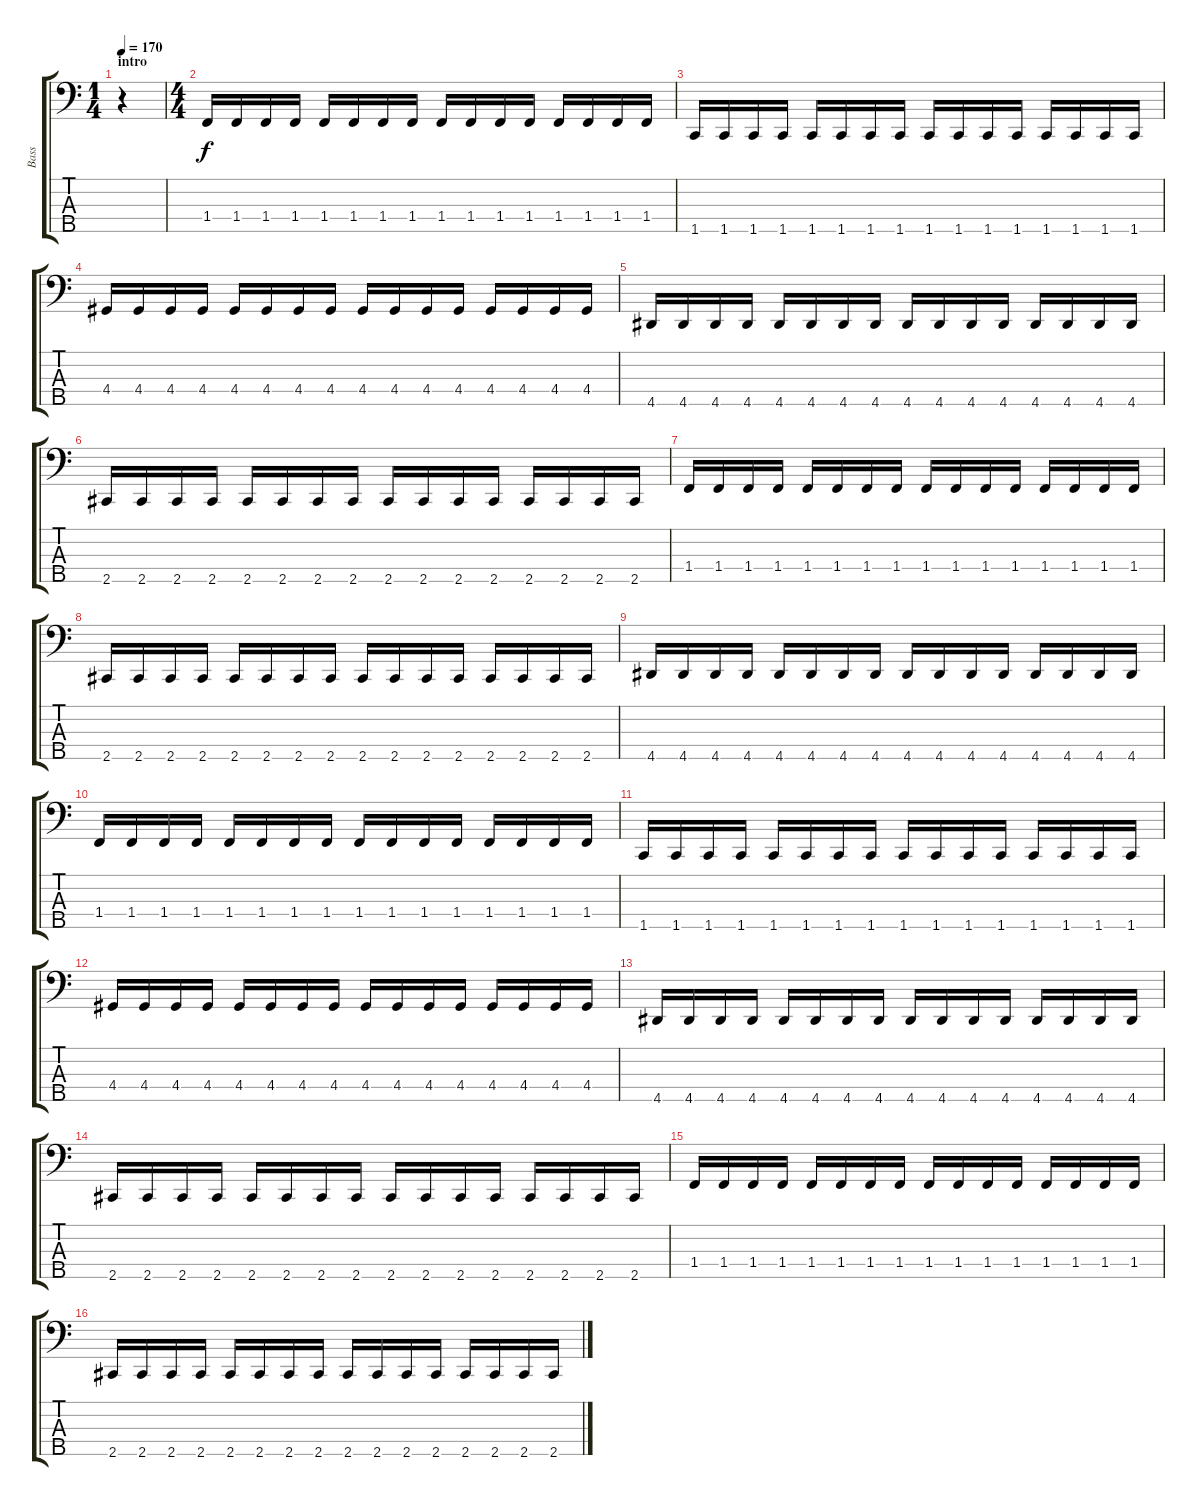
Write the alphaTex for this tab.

\track ("Bass" "Bass") {instrument electricbassfinger}
\staff {score tabs}
\tuning (G2 D2 A1 E1 B0) {hide}
\ts (1 4)
\section ("" "intro")
\tempo 170
\clef f4
\ks c
r.4{dy f instrument electricbassfinger} |
\ts (4 4)
1.4.16 1.4.16 1.4.16 1.4.16 1.4.16 1.4.16 1.4.16 1.4.16 1.4.16 1.4.16 1.4.16 1.4.16 1.4.16 1.4.16 1.4.16 1.4.16 |
1.5.16 1.5.16 1.5.16 1.5.16 1.5.16 1.5.16 1.5.16 1.5.16 1.5.16 1.5.16 1.5.16 1.5.16 1.5.16 1.5.16 1.5.16 1.5.16 |
4.4.16 4.4.16 4.4.16 4.4.16 4.4.16 4.4.16 4.4.16 4.4.16 4.4.16 4.4.16 4.4.16 4.4.16 4.4.16 4.4.16 4.4.16 4.4.16 |
4.5.16 4.5.16 4.5.16 4.5.16 4.5.16 4.5.16 4.5.16 4.5.16 4.5.16 4.5.16 4.5.16 4.5.16 4.5.16 4.5.16 4.5.16 4.5.16 |
2.5.16 2.5.16 2.5.16 2.5.16 2.5.16 2.5.16 2.5.16 2.5.16 2.5.16 2.5.16 2.5.16 2.5.16 2.5.16 2.5.16 2.5.16 2.5.16 |
1.4.16 1.4.16 1.4.16 1.4.16 1.4.16 1.4.16 1.4.16 1.4.16 1.4.16 1.4.16 1.4.16 1.4.16 1.4.16 1.4.16 1.4.16 1.4.16 |
2.5.16 2.5.16 2.5.16 2.5.16 2.5.16 2.5.16 2.5.16 2.5.16 2.5.16 2.5.16 2.5.16 2.5.16 2.5.16 2.5.16 2.5.16 2.5.16 |
4.5.16 4.5.16 4.5.16 4.5.16 4.5.16 4.5.16 4.5.16 4.5.16 4.5.16 4.5.16 4.5.16 4.5.16 4.5.16 4.5.16 4.5.16 4.5.16 |
1.4.16 1.4.16 1.4.16 1.4.16 1.4.16 1.4.16 1.4.16 1.4.16 1.4.16 1.4.16 1.4.16 1.4.16 1.4.16 1.4.16 1.4.16 1.4.16 |
1.5.16 1.5.16 1.5.16 1.5.16 1.5.16 1.5.16 1.5.16 1.5.16 1.5.16 1.5.16 1.5.16 1.5.16 1.5.16 1.5.16 1.5.16 1.5.16 |
4.4.16 4.4.16 4.4.16 4.4.16 4.4.16 4.4.16 4.4.16 4.4.16 4.4.16 4.4.16 4.4.16 4.4.16 4.4.16 4.4.16 4.4.16 4.4.16 |
4.5.16 4.5.16 4.5.16 4.5.16 4.5.16 4.5.16 4.5.16 4.5.16 4.5.16 4.5.16 4.5.16 4.5.16 4.5.16 4.5.16 4.5.16 4.5.16 |
2.5.16 2.5.16 2.5.16 2.5.16 2.5.16 2.5.16 2.5.16 2.5.16 2.5.16 2.5.16 2.5.16 2.5.16 2.5.16 2.5.16 2.5.16 2.5.16 |
1.4.16 1.4.16 1.4.16 1.4.16 1.4.16 1.4.16 1.4.16 1.4.16 1.4.16 1.4.16 1.4.16 1.4.16 1.4.16 1.4.16 1.4.16 1.4.16 |
2.5.16 2.5.16 2.5.16 2.5.16 2.5.16 2.5.16 2.5.16 2.5.16 2.5.16 2.5.16 2.5.16 2.5.16 2.5.16 2.5.16 2.5.16 2.5.16
